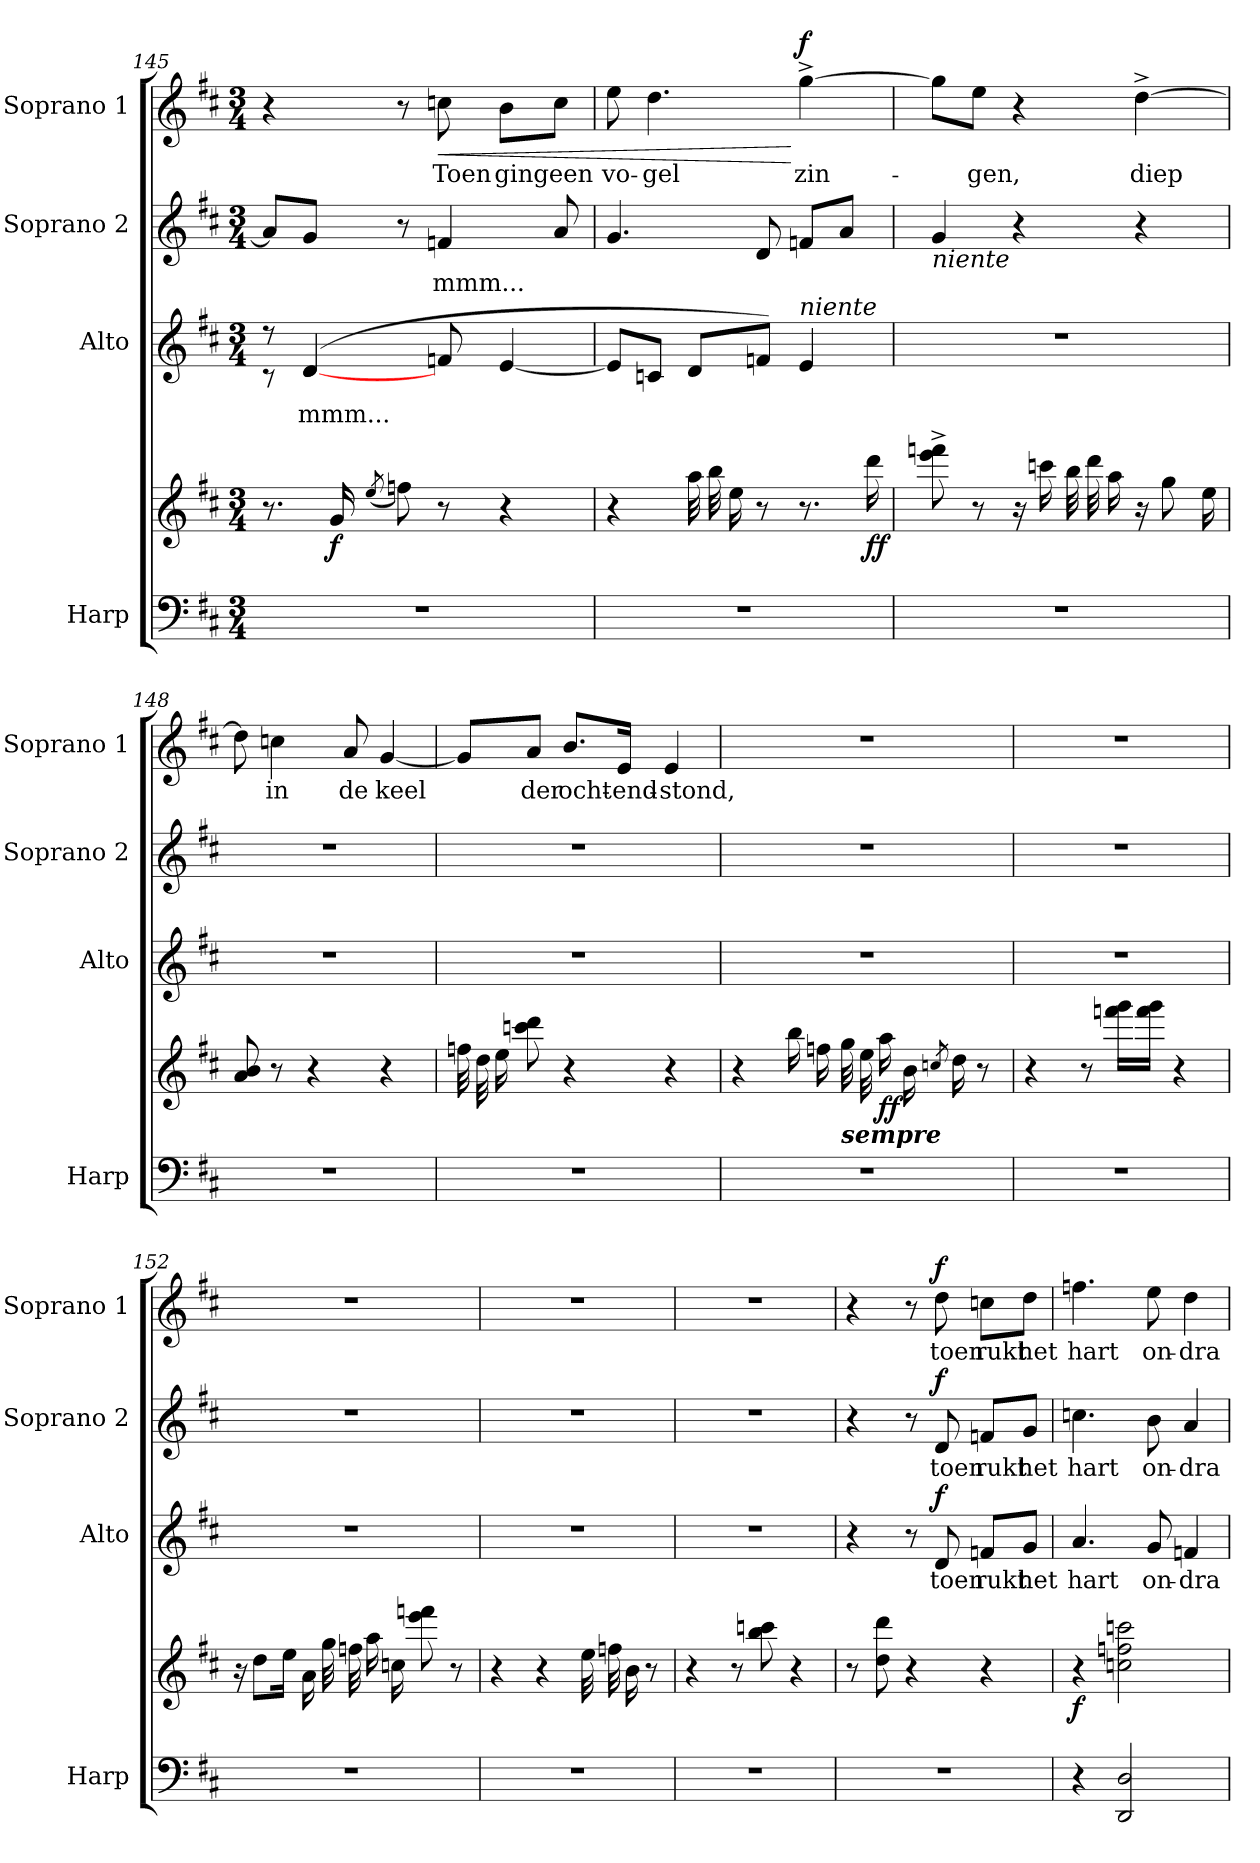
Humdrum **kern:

**kern	**kern	**dynam	**kern	**text	**dynam	**kern	**text	**dynam	**kern	**text	**dynam
*part4	*part4	*part4	*part3	*part3	*part3	*part2	*part2	*part2	*part1	*part1	*part1
*staff5	*staff4	*staff4/5	*staff3	*staff3	*staff3	*staff2	*staff2	*staff2	*staff1	*staff1	*staff1
*I"Harp	*	*	*I"Alto	*	*	*I"Soprano 2	*	*	*I"Soprano 1	*	*
*I'Harp	*	*	*I'Alto	*	*	*I'Soprano 2	*	*	*I'Soprano 1	*	*
*clefF4	*clefG2	*	*clefG2	*	*	*clefG2	*	*	*clefG2	*	*
*k[f#c#]	*k[f#c#]	*	*k[f#c#]	*	*	*k[f#c#]	*	*	*k[f#c#]	*	*
*D:	*D:	*	*D:	*	*	*D:	*	*	*D:	*	*
*M3/4	*M3/4	*	*M3/4	*	*	*M3/4	*	*	*M3/4	*	*
=145	=145	=145	=145	=145	=145	=145	=145	=145	=145	=145	=145
!LO:N:vis=1	!	!	!	!	!	!	!	!	!	!	!
*	*	*	*^	*	*	*	*	*	*	*	*
2.r	8.r	.	8r	8r	.	.	8aL]	.	.	4r	.	.
!	!	!	!	!	!LO:LY:b	!	!	!	!	!	!	!
.	.	.	(>4d/	[4d/	mmm...	.	8gJ	.	.	.	.	.
!	!	!LO:DY:b	!	!	!	!	!	!	!	!	!	!
.	16gLL	f	.	.	.	.	.	.	.	.	.	.
.	(<8qee/J	.	.	.	.	.	.	.	.	.	.	.
.	8ffn)	.	.	.	.	.	8r	.	.	8r	.	.
!	!	!	!	!	!	!	!	!LO:LY:b	!	!	!LO:LY:b	!LO:HP:b
.	8r	.	8fn/	8ryy	.	.	4fn	mmm...	.	8ccn	Toen	<
!	!	!	!	!	!	!	!	!	!	!	!LO:LY:b	!
.	4r	.	[4e/	4ryy	.	.	.	.	.	8bL	ging	.
!	!	!	!	!	!	!	!	!	!	!	!LO:LY:b	!
.	.	.	.	.	.	.	8a	.	.	8ccJ	een	.
=146	=146	=146	=146	=146	=146	=146	=146	=146	=146	=146	=146	=146
!LO:N:vis=1	!	!	!	!LO:N:vis=1	!	!	!	!	!	!	!LO:LY:b	!
2.r	4r	.	8e/L]	2.ryy	.	.	4.g	.	.	8ee	vo-	.
!	!	!	!	!	!	!	!	!	!	!	!LO:LY:b	!
.	.	.	8cn/J	.	.	.	.	.	.	4.dd	-gel	.
.	32aaLLL	.	8d/L	.	.	.	.	.	.	.	.	.
.	32bb	.	.	.	.	.	.	.	.	.	.	.
.	16eeJJ	.	.	.	.	.	.	.	.	.	.	.
.	8r	.	8fn/J)	.	.	.	8d	.	.	.	.	.
!	!	!	!LO:TX:a:i:t=niente	!	!	!	!	!	!	!	!	!
!	!	!	!	!	!	!	!	!	!	!	!LO:LY:b	!LO:DY:n=1:a
.	8.r	.	4e/	.	.	.	8fnL	.	.	[4gg^	zin-	[ f
.	.	.	.	.	.	.	8aJ	.	.	.	.	.
!	!	!LO:DY:b	!	!	!	!	!	!	!	!	!	!
.	16ddd	ff	.	.	.	.	.	.	.	.	.	.
*	*	*	*v	*v	*	*	*	*	*	*	*	*
!!LO:LB:g=z
=147	=147	=147	=147	=147	=147	=147	=147	=147	=147	=147	=147
!	!	!	!	!	!	!LO:TX:b:i:t=niente	!	!	!	!	!
!LO:N:vis=1	!	!	!LO:N:vis=1	!	!	!	!	!	!	!	!
2.r	8eee\^ 8fffn\^	.	2.r	.	.	4g/	.	.	8ggL]	.	.
!	!	!	!	!	!	!	!	!	!	!LO:LY:b	!
.	8r	.	.	.	.	.	.	.	8eeJ	-gen,	.
.	16r	.	.	.	.	4r	.	.	4r	.	.
.	16cccn\LL	.	.	.	.	.	.	.	.	.	.
.	32bb\L	.	.	.	.	.	.	.	.	.	.
.	32ddd\	.	.	.	.	.	.	.	.	.	.
.	16aa\JJ	.	.	.	.	.	.	.	.	.	.
!	!	!	!	!	!	!	!	!	!	!LO:LY:b	!
.	16r	.	.	.	.	4r	.	.	[4dd^	diep	.
.	8gg\L	.	.	.	.	.	.	.	.	.	.
.	16ee\J	.	.	.	.	.	.	.	.	.	.
=148	=148	=148	=148	=148	=148	=148	=148	=148	=148	=148	=148
!LO:N:vis=1	!	!	!LO:N:vis=1	!	!	!LO:N:vis=1	!	!	!	!	!
2.r	8a 8b	.	2.r	.	.	2.r	.	.	8dd]	.	.
!	!	!	!	!	!	!	!	!	!	!LO:LY:b	!
.	8r	.	.	.	.	.	.	.	4ccn	in	.
.	4r	.	.	.	.	.	.	.	.	.	.
!	!	!	!	!	!	!	!	!	!	!LO:LY:b	!
.	.	.	.	.	.	.	.	.	8a	de	.
!	!	!	!	!	!	!	!	!	!	!LO:LY:b	!
.	4r	.	.	.	.	.	.	.	[4g	keel	.
=149	=149	=149	=149	=149	=149	=149	=149	=149	=149	=149	=149
!LO:N:vis=1	!	!	!LO:N:vis=1	!	!	!LO:N:vis=1	!	!	!	!	!
2.r	32ffn\LLL	.	2.r	.	.	2.r	.	.	8gL]	.	.
.	32dd\	.	.	.	.	.	.	.	.	.	.
.	16ee\	.	.	.	.	.	.	.	.	.	.
!	!	!	!	!	!	!	!	!	!	!LO:LY:b	!
.	8cccn\ 8ddd\J	.	.	.	.	.	.	.	8aJ	der	.
!	!	!	!	!	!	!	!	!	!	!LO:LY:b	!
.	4r	.	.	.	.	.	.	.	8.bL	ocht-	.
!	!	!	!	!	!	!	!	!	!	!LO:LY:b	!
.	.	.	.	.	.	.	.	.	16eJ	-end-	.
!	!	!	!	!	!	!	!	!	!	!LO:LY:b	!
.	4r	.	.	.	.	.	.	.	4e	-stond,	.
=150	=150	=150	=150	=150	=150	=150	=150	=150	=150	=150	=150
!LO:N:vis=1	!	!	!LO:N:vis=1	!	!	!LO:N:vis=1	!	!	!LO:N:vis=1	!	!
2.r	4r	.	2.r	.	.	2.r	.	.	2.r	.	.
.	16bbLL	.	.	.	.	.	.	.	.	.	.
.	16ffn	.	.	.	.	.	.	.	.	.	.
!	!LO:TX:b:Bi:t=sempre	!	!	!	!	!	!	!	!	!	!
.	32ggL	.	.	.	.	.	.	.	.	.	.
.	32ee	.	.	.	.	.	.	.	.	.	.
!	!	!LO:DY:b	!	!	!	!	!	!	!	!	!
.	16aaJJ	ff	.	.	.	.	.	.	.	.	.
.	16b\LL	.	.	.	.	.	.	.	.	.	.
.	8qccn/	.	.	.	.	.	.	.	.	.	.
.	16dd\J	.	.	.	.	.	.	.	.	.	.
.	8r	.	.	.	.	.	.	.	.	.	.
!!LO:LB:g=z
=151	=151	=151	=151	=151	=151	=151	=151	=151	=151	=151	=151
!LO:N:vis=1	!	!	!LO:N:vis=1	!	!	!LO:N:vis=1	!	!	!LO:N:vis=1	!	!
2.r	4r	.	2.r	.	.	2.r	.	.	2.r	.	.
.	8r	.	.	.	.	.	.	.	.	.	.
.	16fffn\ 16ggg\LL	.	.	.	.	.	.	.	.	.	.
.	16fff\ 16ggg\JJ	.	.	.	.	.	.	.	.	.	.
.	4r	.	.	.	.	.	.	.	.	.	.
=152	=152	=152	=152	=152	=152	=152	=152	=152	=152	=152	=152
!LO:N:vis=1	!	!	!LO:N:vis=1	!	!	!LO:N:vis=1	!	!	!LO:N:vis=1	!	!
2.r	16r	.	2.r	.	.	2.r	.	.	2.r	.	.
.	8dd\L	.	.	.	.	.	.	.	.	.	.
.	16ee\J	.	.	.	.	.	.	.	.	.	.
.	16a\LL	.	.	.	.	.	.	.	.	.	.
.	32gg\L	.	.	.	.	.	.	.	.	.	.
.	32ffn\	.	.	.	.	.	.	.	.	.	.
.	16aa\	.	.	.	.	.	.	.	.	.	.
.	16ccn\JJ	.	.	.	.	.	.	.	.	.	.
.	8eee\ 8fffn\	.	.	.	.	.	.	.	.	.	.
.	8r	.	.	.	.	.	.	.	.	.	.
=153	=153	=153	=153	=153	=153	=153	=153	=153	=153	=153	=153
!LO:N:vis=1	!	!	!LO:N:vis=1	!	!	!LO:N:vis=1	!	!	!LO:N:vis=1	!	!
2.r	4r	.	2.r	.	.	2.r	.	.	2.r	.	.
.	4r	.	.	.	.	.	.	.	.	.	.
.	32ee\LLL	.	.	.	.	.	.	.	.	.	.
.	32ffn\	.	.	.	.	.	.	.	.	.	.
.	16b\JJ	.	.	.	.	.	.	.	.	.	.
.	8r	.	.	.	.	.	.	.	.	.	.
=154	=154	=154	=154	=154	=154	=154	=154	=154	=154	=154	=154
!LO:N:vis=1	!	!	!LO:N:vis=1	!	!	!LO:N:vis=1	!	!	!LO:N:vis=1	!	!
2.r	4r	.	2.r	.	.	2.r	.	.	2.r	.	.
.	8r	.	.	.	.	.	.	.	.	.	.
.	8bb\ 8cccn\	.	.	.	.	.	.	.	.	.	.
.	4r	.	.	.	.	.	.	.	.	.	.
!!LO:LB:g=z
=155	=155	=155	=155	=155	=155	=155	=155	=155	=155	=155	=155
!LO:N:vis=1	!	!	!	!	!	!	!	!	!	!	!
2.r	8r	.	4r	.	.	4r	.	.	4r	.	.
.	8dd\ 8ddd\	.	.	.	.	.	.	.	.	.	.
.	4r	.	8r	.	.	8r	.	.	8r	.	.
!	!	!	!	!LO:LY:b	!LO:DY:a	!	!LO:LY:b	!LO:DY:a	!	!LO:LY:b	!LO:DY:a
.	.	.	8d	toen	f	8d	toen	f	8dd	toen	f
!	!	!	!	!LO:LY:b	!	!	!LO:LY:b	!	!	!LO:LY:b	!
.	4r	.	8fnL	rukt	.	8fnL	rukt	.	8ccnL	rukt	.
!	!	!	!	!LO:LY:b	!	!	!LO:LY:b	!	!	!LO:LY:b	!
.	.	.	8gJ	het	.	8gJ	het	.	8ddJ	het	.
=156	=156	=156	=156	=156	=156	=156	=156	=156	=156	=156	=156
!	!	!LO:DY:b	!	!LO:LY:b	!	!	!LO:LY:b	!	!	!LO:LY:b	!
4r	4r	f	4.a	hart	.	4.ccn	hart	.	4.ffn	hart	.
2DD 2D	2ccn\ 2ffn\ 2cccn\	.	.	.	.	.	.	.	.	.	.
!	!	!	!	!LO:LY:b	!	!	!LO:LY:b	!	!	!LO:LY:b	!
.	.	.	8g	on-	.	8b	on-	.	8ee	on-	.
!	!	!	!	!LO:LY:b	!	!	!LO:LY:b	!	!	!LO:LY:b	!
.	.	.	4fn	-dra-	.	4a	-dra-	.	4dd	-dra-	.
=	=	=	=	=	=	=	=	=	=	=	=
*-	*-	*-	*-	*-	*-	*-	*-	*-	*-	*-	*-
